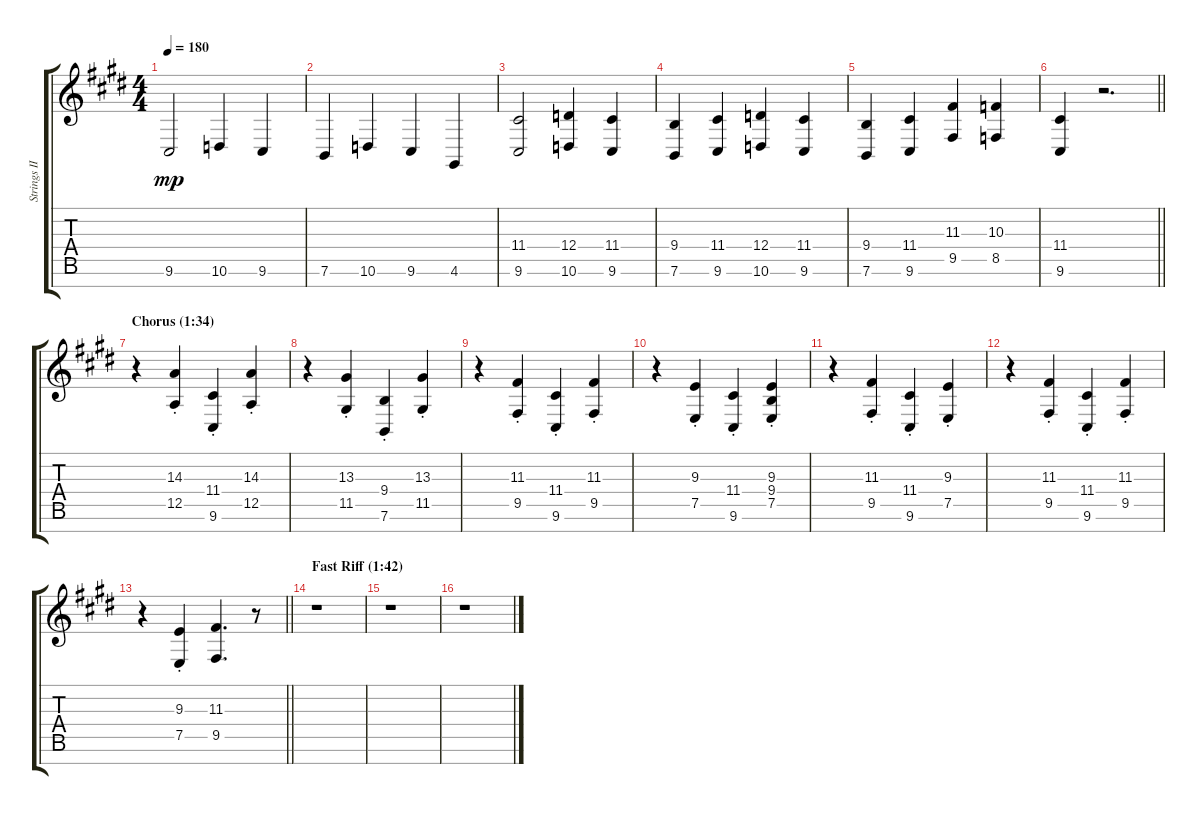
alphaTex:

\track ("Strings II" "Strings II") {instrument stringensemble1}
\staff {score tabs}
\tuning (E4 B3 G3 D3 A2 E2 B1) {hide}
\ts (4 4)
\tempo 180
\clef g2
\ks c#minor
9.6{t}.2{dy mp} 10.6.4 9.6.4 |
7.6.4 10.6.4 9.6.4 4.6.4 |
(11.4 9.6).2 (12.4 10.6).4 (11.4 9.6).4 |
(9.4 7.6).4 (11.4 9.6).4 (12.4 10.6).4 (11.4 9.6).4 |
(9.4 7.6).4 (11.4 9.6).4 (11.3 9.5).4 (10.3 8.5).4 |
\barLineRight lightlight
(11.4 9.6).4 r.2{d} |
\section ("" "Chorus (1:34)")
r.4 (14.3{st} 12.5{st}).4 (11.4{st} 9.6{st}).4 (14.3{st} 12.5{st}).4 |
r.4 (13.3{st} 11.5{st}).4 (9.4{st} 7.6{st}).4 (13.3{st} 11.5{st}).4 |
r.4 (11.3{st} 9.5{st}).4 (11.4{st} 9.6{st}).4 (11.3{st} 9.5{st}).4 |
r.4 (9.3{st} 7.5{st}).4 (11.4{st} 9.6{st}).4 (9.3{st} 9.4{st} 7.5{st}).4 |
r.4 (11.3{st} 9.5{st}).4 (11.4{st} 9.6{st}).4 (9.3{st} 7.5{st}).4 |
r.4 (11.3{st} 9.5{st}).4 (11.4{st} 9.6{st}).4 (11.3{st} 9.5{st}).4 |
\barLineRight lightlight
r.4 (9.3{st} 7.5{st}).4 (11.3 9.5).4{d} r.8 |
\section ("" "Fast Riff (1:42)")
r.1 |
r.1 |
r.1
